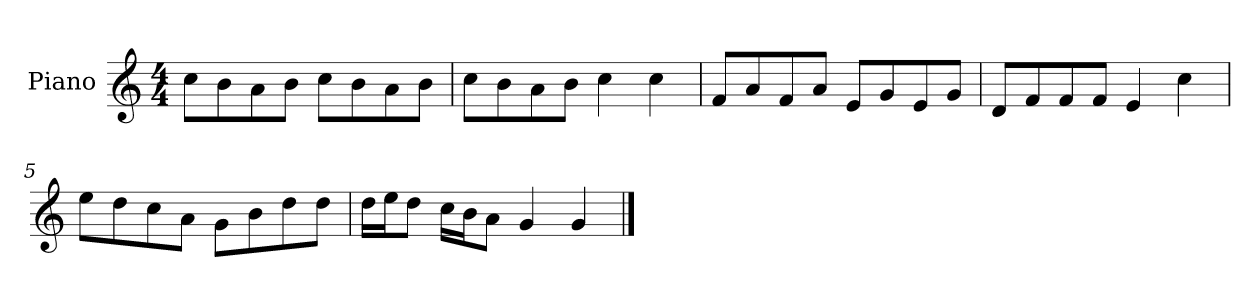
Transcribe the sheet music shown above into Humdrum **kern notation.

**kern
*part1
*staff1
*I"Piano
*I'P-no
*clefG2
*k[]
*M4/4
*MM90
=1
8cc\L
8b\
8a\
8b\J
8cc\L
8b\
8a\
8b\J
=2
8cc\L
8b\
8a\
8b\J
4cc\
4cc\
=3
8f/L
8a/
8f/
8a/J
8e/L
8g/
8e/
8g/J
=4
8d/L
8f/
8f/
8f/J
4e/
4cc\
=5
8ee\L
8dd\
8cc\
8a\J
8g\L
8b\
8dd\
8dd\J
!!LO:LB:g=z
=6
16dd\LL
16ee\J
8dd\J
16cc\LL
16b\J
8a\J
4g/
4g/
==
*-
